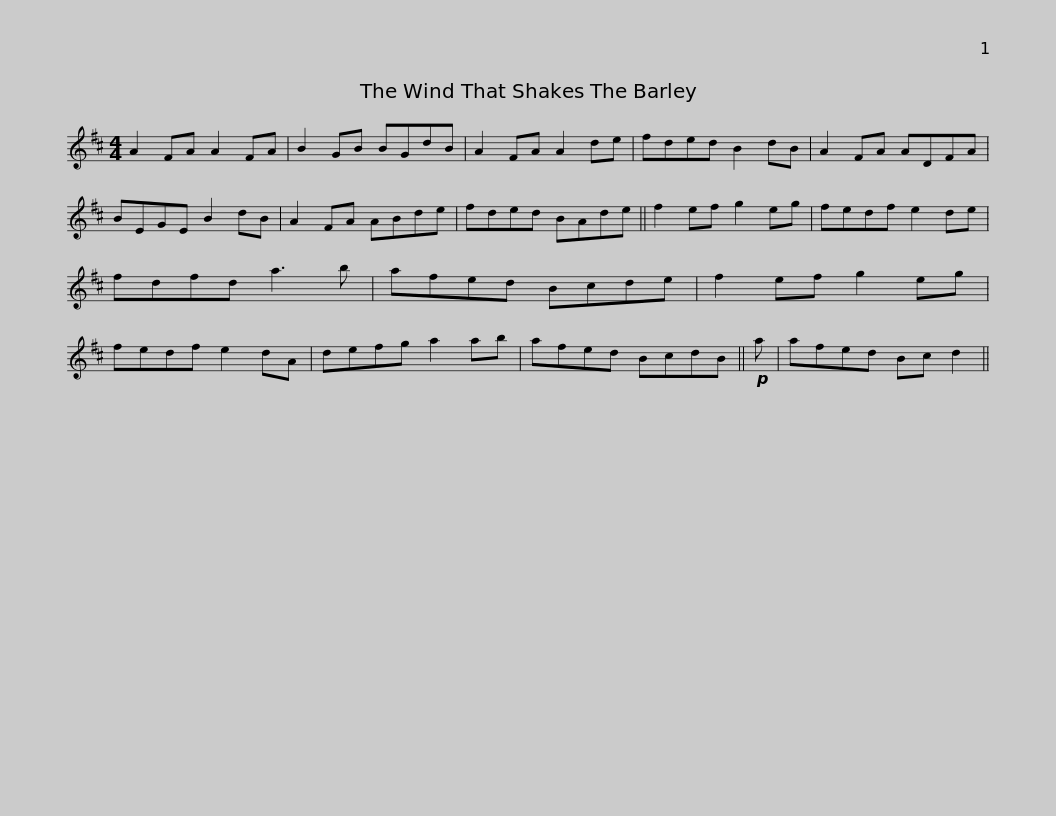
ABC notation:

X:1
L:1/8
M:4/4
I:linebreak $
K:D
V:1 treble
V:1
 A2 FA A2 FA | B2 GB BGdB | A2 FA A2 de | fded B2 dB | A2 FA ADFA | %5
 BEGE B2 dB |$ A2 FA ABde | fded BAde || f2 ef g2 eg | fedf e2 de | %10
 fdfd a3 b | afed Bcde |$ f2 ef g2 eg | fedf e2 dA | defg a2 ab | %15
 afed BcdB ||!p! a | afed Bc d2 || %18
